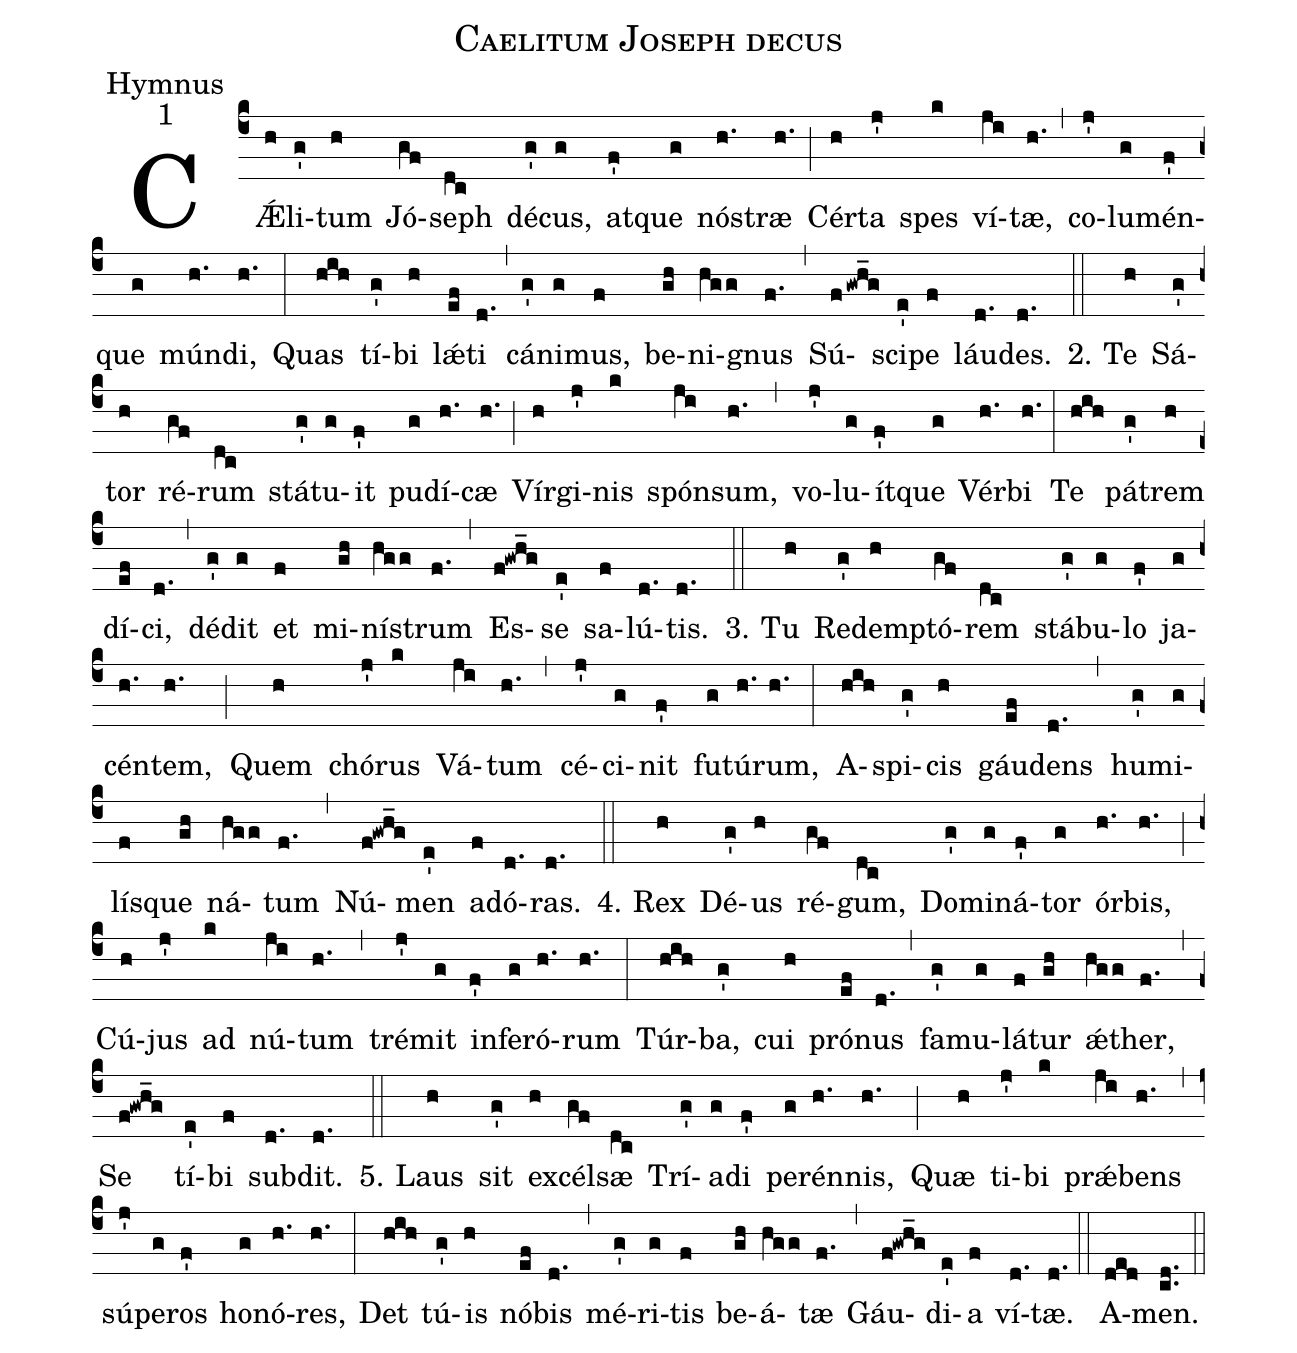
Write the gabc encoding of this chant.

name:Caelitum Joseph decus;
office-part:Hymnus;
mode:1;
%%
(c4)CǼ(h)li(g')tum(h) Jó(gf)seph(dc) dé(g')cus,(g) at(f')que(g) nós(h.)træ(h.) (;) Cér(h)ta(j') spes(k) ví(ji)tæ,(h.) (,) co(j')lu(g)mén(f')que(g) mún(h.)di,(h.) (:) Quas(hih) tí(g')bi(h) lǽ(ef)ti(d.) (,) cá(g')ni(g)mus,(f) be(gh)ni(hgg)gnus(f.) (,) Sú(fgwh_g)sci(e')pe(f) láu(d.)des.(d.) (::)
2. Te(h) Sá(g')tor(h) ré(gf)rum(dc) stá(g')tu(g)it(f') pu(g)dí(h.)cæ(h.) (;) Vír(h)gi(j')nis(k) spón(ji)sum,(h.) (,) vo(j')lu(g)ít(f')que(g) Vér(h.)bi(h.) (:) Te(hih) pá(g')trem(h) dí(ef)ci,(d.) (,) dé(g')dit(g) et(f) mi(gh)nís(hgg)trum(f.) (,) Es(f!gwh_g)se(e') sa(f)lú(d.)tis.(d.) (::)
3. Tu(h) Red(g')emp(h)tó(gf)rem(dc) stá(g')bu(g)lo(f') ja(g)cén(h.)tem,(h.) (;) Quem(h) chó(j')rus(k) Vá(ji)tum(h.)  (,) cé(j')ci(g)nit(f') fu(g)tú(h.)rum,(h.) (:) A(hih)spi(g')cis(h) gáu(ef)dens(d.) (,) hu(g')mi(g)lís(f)que(gh) ná(hgg)tum(f.) (,) Nú(f!gwh_g)men(e') ad(f)ó(d.)ras.(d.) (::)
4. Rex(h) Dé(g')us(h) ré(gf)gum,(dc) Do(g')mi(g)ná(f')tor(g) ór(h.)bis,(h.) (;) Cú(h)jus(j') ad(k) nú(ji)tum(h.) (,) tré(j')mit(g) in(f')fe(g)ró(h.)rum(h.) (:) Túr(hih)ba,(g') cui(h) pró(ef)nus(d.) (,) fa(g')mu(g)lá(f)tur(gh) ǽ(hgg)ther,(f.) (,) Se(f!gwh_g) tí(e')bi(f) sub(d.)dit.(d.) (::)
5. Laus(h) sit(g') ex(h)cél(gf)sæ(dc) Trí(g')a(g)di(f') per(g)én(h.)nis,(h.) (;) Quæ(h) ti(j')bi(k) prǽ(ji)bens(h.) (,) sú(j')pe(g)ros(f') ho(g)nó(h.)res,(h.) (:) Det(hih) tú(g')is(h) nó(ef)bis(d.) (,) mé(g')ri(g)tis(f) be(gh)á(hgg)tæ(f.) (,) Gáu(f!gwh_g)di(e')a(f) ví(d.)tæ.(d.) (::)
A(ded)men.(cd..) (::)
